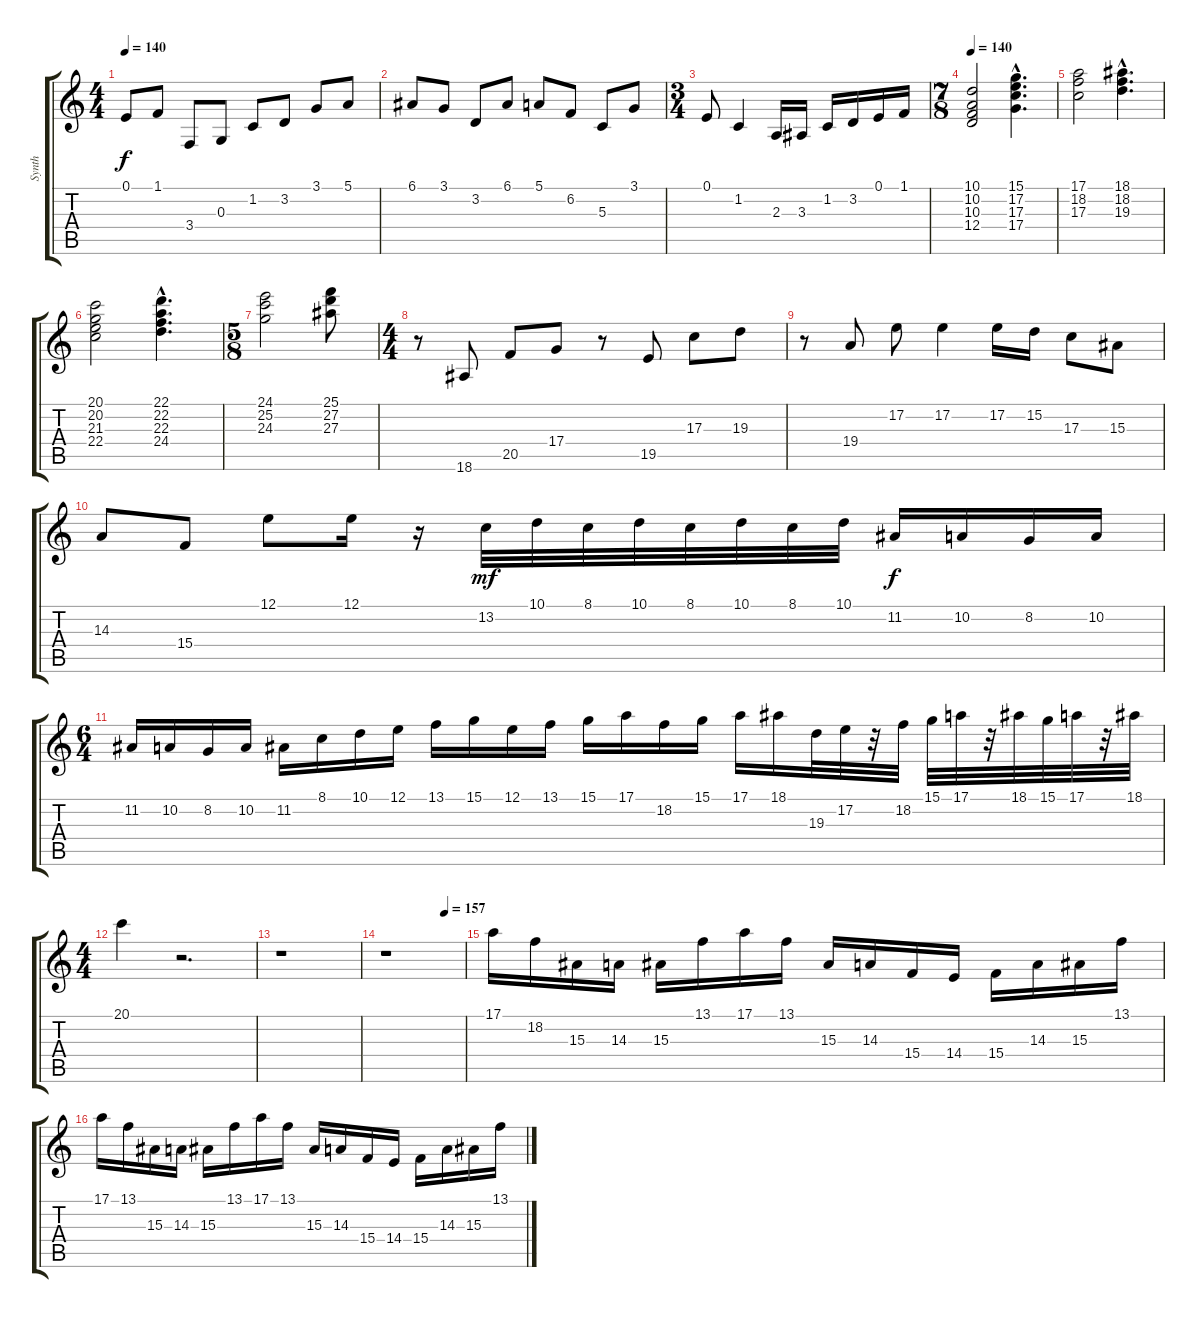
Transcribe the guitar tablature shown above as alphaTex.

\track ("Synth" "Synth") {instrument lead8bassandlead}
\staff {score tabs}
\tuning (E4 B3 G3 D3 A2 E2) {hide}
\ts (4 4)
\tempo 140
\clef g2
\ks c
0.1.8{dy f} 1.1.8 3.4.8 0.3.8 1.2.8 3.2.8 3.1.8 5.1.8 |
6.1.8 3.1.8 3.2.8 6.1.8 5.1.8 6.2.8 5.3.8 3.1.8 |
\ts (3 4)
0.1.8 1.2.4 2.3.16 3.3.16 1.2.16 3.2.16 0.1.16 1.1.16 |
\ts (7 8)
\tempo 140
(10.1 10.2 10.3 12.4).2 (15.1{hac} 17.2{hac} 17.3{hac} 17.4{hac}).4{d} |
(17.1 18.2 17.3).2 (18.1{hac} 18.2{hac} 19.3{hac}).4{d} |
(20.1 20.2 21.3 22.4).2 (22.1{hac} 22.2{hac} 22.3{hac} 24.4{hac}).4{d} |
\ts (5 8)
(24.1 25.2 24.3).2 (25.1 27.2 27.3).8 |
\ts (4 4)
r.8 18.6.8 20.5.8 17.4.8 r.8 19.5.8 17.3.8 19.3.8 |
r.8 19.4.8 17.2.8 17.2.4 17.2.16 15.2.16 17.3.8 15.3.8 |
14.3.8 15.4.8 12.1.8 12.1.16 r.16 13.2.32{dy mf} 10.1.32 8.1.32 10.1.32 8.1.32 10.1.32 8.1.32 10.1.32 11.2.16{dy f} 10.2.16 8.2.16 10.2.16 |
\ts (6 4)
11.2.16 10.2.16 8.2.16 10.2.16 11.2.16 8.1.16 10.1.16 12.1.16 13.1.16 15.1.16 12.1.16 13.1.16 15.1.16 17.1.16 18.2.16 15.1.16 17.1.16 18.1.16 19.3.32 17.2.32 r.32 18.2.32 15.1.32 17.1.32 r.32 18.1.32 15.1.32 17.1.32 r.32 18.1.32 |
\ts (4 4)
20.1.4 r.2{d} |
r.1 |
\tempo (157 0.75)
r.1 |
17.1.16 18.2.16 15.3.16 14.3.16 15.3.16 13.1.16 17.1.16 13.1.16 15.3.16 14.3.16 15.4.16 14.4.16 15.4.16 14.3.16 15.3.16 13.1.16 |
17.1.16 13.1.16 15.3.16 14.3.16 15.3.16 13.1.16 17.1.16 13.1.16 15.3.16 14.3.16 15.4.16 14.4.16 15.4.16 14.3.16 15.3.16 13.1.16
